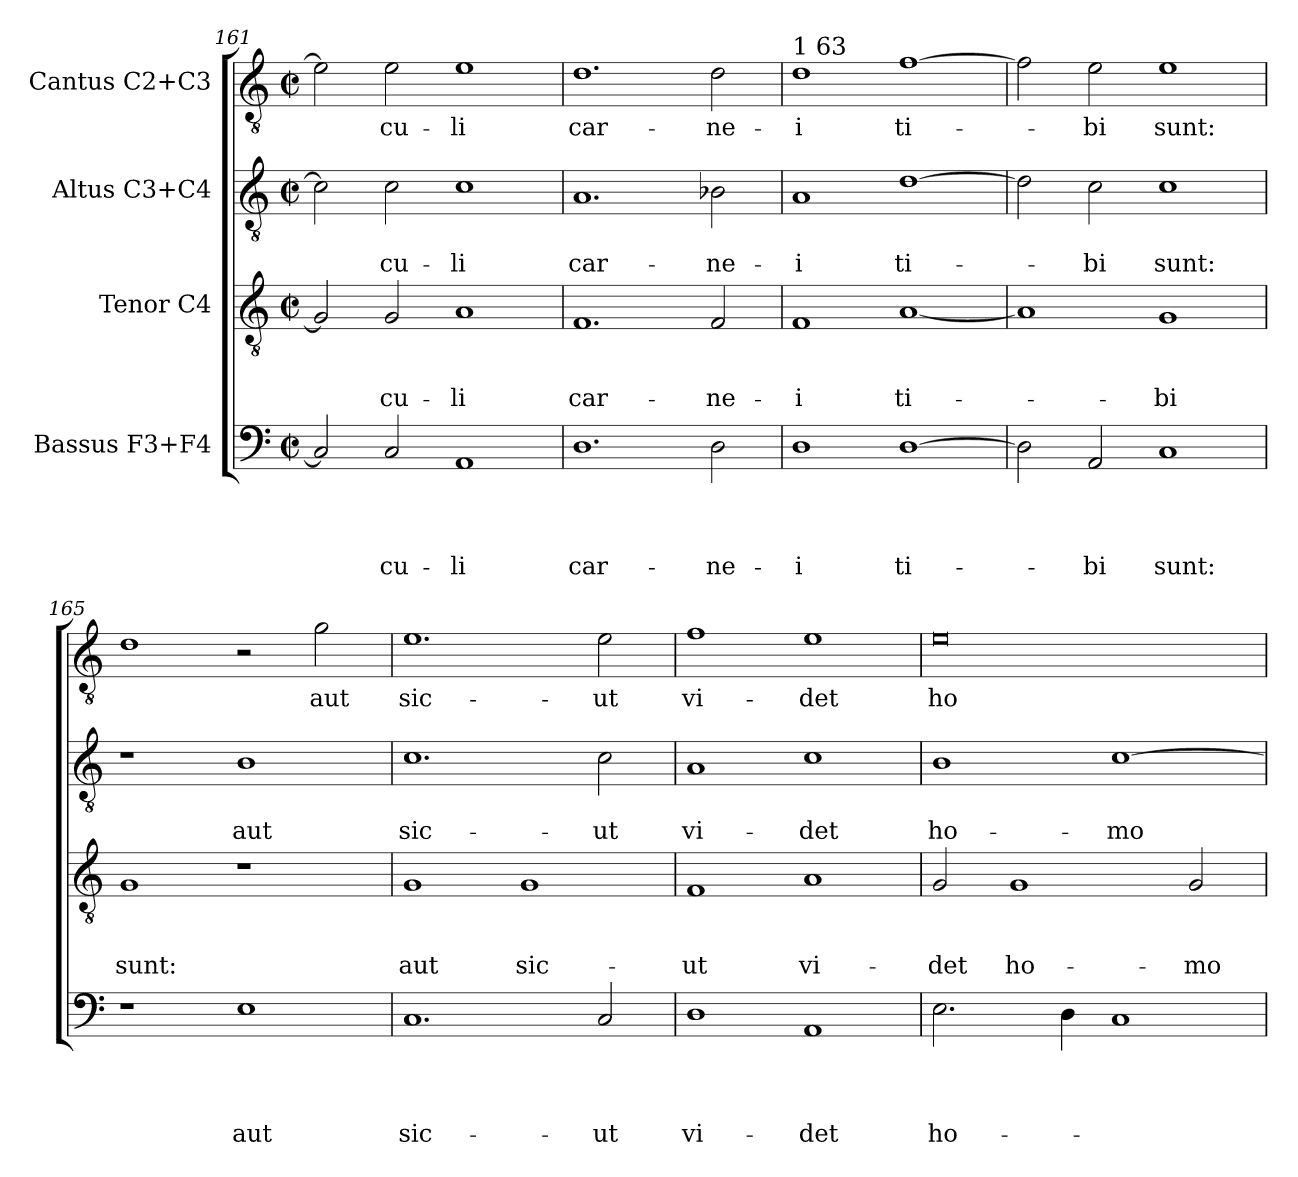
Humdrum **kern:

**kern	**text	**text	**text	**text	**kern	**text	**text	**text	**kern	**text	**text	**kern	**text
*part4	*part4	*part4	*part4	*part4	*part3	*part3	*part3	*part3	*part2	*part2	*part2	*part1	*part1
*staff4	*staff4	*staff4	*staff4	*staff4	*staff3	*staff3	*staff3	*staff3	*staff2	*staff2	*staff2	*staff1	*staff1
*I"Bassus F3+F4	*	*	*	*	*I"Tenor C4	*	*	*	*I"Altus C3+C4	*	*	*I"Cantus C2+C3	*
*clefF4	*	*	*	*	*clefGv2	*	*	*	*clefGv2	*	*	*clefGv2	*
*k[]	*	*	*	*	*k[]	*	*	*	*k[]	*	*	*k[]	*
*C:	*	*	*	*	*C:	*	*	*	*C:	*	*	*C:	*
*M2/2	*	*	*	*	*M2/2	*	*	*	*M2/2	*	*	*M2/2	*
*met(c|)	*	*	*	*	*met(c|)	*	*	*	*met(c|)	*	*	*met(c|)	*
=161	=161	=161	=161	=161	=161	=161	=161	=161	=161	=161	=161	=161	=161
2C/]	.	.	.	.	2G/]	.	.	.	2c\]	.	.	2e\]	.
!	!	!	!	!LO:LY:b	!	!	!	!LO:LY:b	!	!	!LO:LY:b	!	!LO:LY:b
2C/	.	.	.	-cu-	2G/	.	.	-cu-	2c\	.	-cu-	2e\	-cu-
!	!	!	!	!LO:LY:b	!	!	!	!LO:LY:b	!	!	!LO:LY:b	!	!LO:LY:b
1AA	.	.	.	-li	1A	.	.	-li	1c	.	-li	1e	-li
=162	=162	=162	=162	=162	=162	=162	=162	=162	=162	=162	=162	=162	=162
!	!	!	!	!LO:LY:b	!	!	!	!LO:LY:b	!	!	!LO:LY:b	!	!LO:LY:b
1.D	.	.	.	car-	1.F	.	.	car-	1.A	.	car-	1.d	car-
!	!	!	!	!LO:LY:b	!	!	!	!LO:LY:b	!	!	!LO:LY:b	!	!LO:LY:b
2D\	.	.	.	-ne-	2F/	.	.	-ne-	2B-X\	.	-ne-	2d\	-ne-
!!LO:LB:g=z
=163	=163	=163	=163	=163	=163	=163	=163	=163	=163	=163	=163	=163	=163
!	!	!	!	!	!	!	!	!	!	!	!	!LO:TX:a:t=1 63	!
!	!	!	!	!LO:LY:b	!	!	!	!LO:LY:b	!	!	!LO:LY:b	!	!LO:LY:b
1D	.	.	.	-i	1F	.	.	-i	1A	.	-i	1d	-i
!	!	!	!	!LO:LY:b	!	!	!	!LO:LY:b	!	!	!LO:LY:b	!	!LO:LY:b
[>1D	.	.	.	ti-	[<1A	.	.	ti-	[>1d	.	ti-	[>1f	ti-
=164	=164	=164	=164	=164	=164	=164	=164	=164	=164	=164	=164	=164	=164
2D\]	.	.	.	.	1A]	.	.	.	2d\]	.	.	2f\]	.
!	!	!	!	!LO:LY:b	!	!	!	!	!	!	!LO:LY:b	!	!LO:LY:b
2AA/	.	.	.	-bi	.	.	.	.	2c\	.	-bi	2e\	-bi
!	!	!	!	!LO:LY:b	!	!	!	!LO:LY:b	!	!	!LO:LY:b	!	!LO:LY:b
1C	.	.	.	sunt:	1G	.	.	-bi	1c	.	sunt:	1e	sunt:
=165	=165	=165	=165	=165	=165	=165	=165	=165	=165	=165	=165	=165	=165
!	!	!	!	!	!	!	!	!LO:LY:b	!	!	!	!	!
1r	.	.	.	.	1G	.	.	sunt:	1r	.	.	1d	.
!	!	!	!	!LO:LY:b	!	!	!	!	!	!	!LO:LY:b	!	!
1E	.	.	.	aut	1r	.	.	.	1B	.	aut	2r	.
!	!	!	!	!	!	!	!	!	!	!	!	!	!LO:LY:b
.	.	.	.	.	.	.	.	.	.	.	.	2g\	aut
=166	=166	=166	=166	=166	=166	=166	=166	=166	=166	=166	=166	=166	=166
!	!	!	!	!LO:LY:b	!	!	!	!LO:LY:b	!	!	!LO:LY:b	!	!LO:LY:b
1.C	.	.	.	sic-	1G	.	.	aut	1.c	.	sic-	1.e	sic-
!	!	!	!	!	!	!	!	!LO:LY:b	!	!	!	!	!
.	.	.	.	.	1G	.	.	sic-	.	.	.	.	.
!	!	!	!	!LO:LY:b	!	!	!	!	!	!	!LO:LY:b	!	!LO:LY:b
2C/	.	.	.	-ut	.	.	.	.	2c\	.	-ut	2e\	-ut
=167	=167	=167	=167	=167	=167	=167	=167	=167	=167	=167	=167	=167	=167
!	!	!	!	!LO:LY:b	!	!	!	!LO:LY:b	!	!	!LO:LY:b	!	!LO:LY:b
1D	.	.	.	vi-	1F	.	.	-ut	1A	.	vi-	1f	vi-
!	!	!	!	!LO:LY:b	!	!	!	!LO:LY:b	!	!	!LO:LY:b	!	!LO:LY:b
1AA	.	.	.	-det	1A	.	.	vi-	1c	.	-det	1e	-det
=168	=168	=168	=168	=168	=168	=168	=168	=168	=168	=168	=168	=168	=168
!	!	!	!	!LO:LY:b	!	!	!	!LO:LY:b	!	!	!LO:LY:b	!	!LO:LY:b
2.E\	.	.	.	ho-	2G/	.	.	-det	1B	.	ho-	0e	ho-
!	!	!	!	!	!	!	!	!LO:LY:b	!	!	!	!	!
.	.	.	.	.	1G	.	.	ho-	.	.	.	.	.
4D\	.	.	.	.	.	.	.	.	.	.	.	.	.
!	!	!	!	!	!	!	!	!	!	!	!LO:LY:b	!	!
1C	.	.	.	.	.	.	.	.	[<1c	.	-mo	.	.
!	!	!	!	!	!	!	!	!LO:LY:b	!	!	!	!	!
.	.	.	.	.	2G/	.	.	-mo	.	.	.	.	.
=	=	=	=	=	=	=	=	=	=	=	=	=	=
*-	*-	*-	*-	*-	*-	*-	*-	*-	*-	*-	*-	*-	*-
